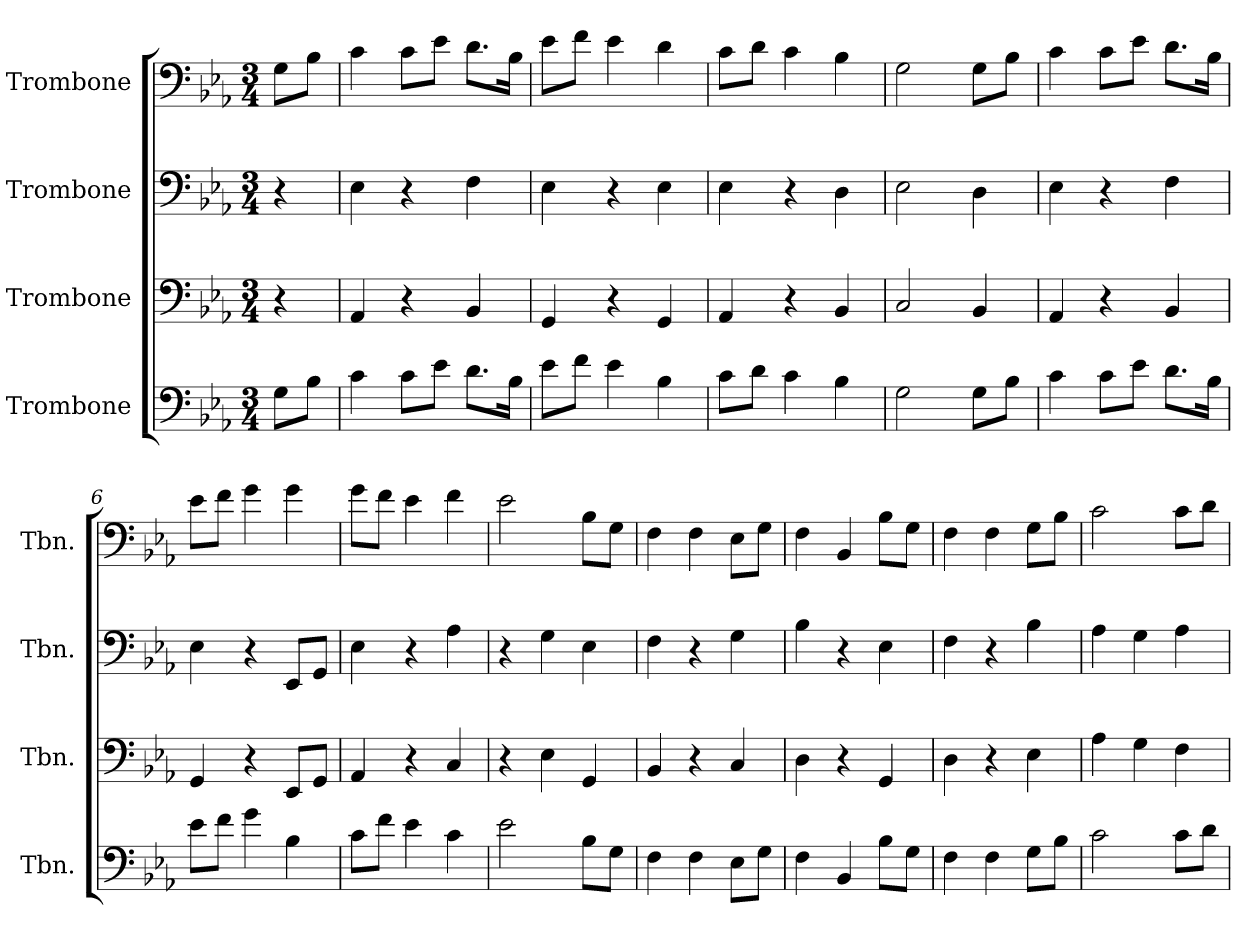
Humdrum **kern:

**kern	**kern	**kern	**kern
*part4	*part3	*part2	*part1
*staff4	*staff3	*staff2	*staff1
*I"Trombone	*I"Trombone	*I"Trombone	*I"Trombone
*I'Tbn.	*I'Tbn.	*I'Tbn.	*I'Tbn.
*clefF4	*clefF4	*clefF4	*clefF4
*k[b-e-a-]	*k[b-e-a-]	*k[b-e-a-]	*k[b-e-a-]
*M3/4	*M3/4	*M3/4	*M3/4
*MM100	*MM100	*MM100	*MM100
=	=	=	=
8G\L	4r	4r	8G\L
8B-\J	.	.	8B-\J
=1	=1	=1	=1
4c\	4AA-/	4E-\	4c\
8c\L	4r	4r	8c\L
8e-\J	.	.	8e-\J
8.d\L	4BB-/	4F\	8.d\L
16B-\Jk	.	.	16B-\Jk
=2	=2	=2	=2
8e-\L	4GG/	4E-\	8e-\L
8f\J	.	.	8f\J
4e-\	4r	4r	4e-\
4B-\	4GG/	4E-\	4d\
=3	=3	=3	=3
8c\L	4AA-/	4E-\	8c\L
8d\J	.	.	8d\J
4c\	4r	4r	4c\
4B-\	4BB-/	4D\	4B-\
=4	=4	=4	=4
2G\	2C/	2E-\	2G\
8G\L	4BB-/	4D\	8G\L
8B-\J	.	.	8B-\J
=5	=5	=5	=5
4c\	4AA-/	4E-\	4c\
8c\L	4r	4r	8c\L
8e-\J	.	.	8e-\J
8.d\L	4BB-/	4F\	8.d\L
16B-\Jk	.	.	16B-\Jk
!!LO:LB:g=z
=6	=6	=6	=6
8e-\L	4GG/	4E-\	8e-\L
8f\J	.	.	8f\J
4g\	4r	4r	4g\
4B-\	8EE-/L	8EE-/L	4g\
.	8GG/J	8GG/J	.
=7	=7	=7	=7
8c\L	4AA-/	4E-\	8g\L
8f\J	.	.	8f\J
4e-\	4r	4r	4e-\
4c\	4C/	4A-\	4f\
=8	=8	=8	=8
2e-\	4r	4r	2e-\
.	4E-\	4G\	.
8B-\L	4GG/	4E-\	8B-\L
8G\J	.	.	8G\J
=9	=9	=9	=9
4F\	4BB-/	4F\	4F\
4F\	4r	4r	4F\
8E-\L	4C/	4G\	8E-\L
8G\J	.	.	8G\J
=10	=10	=10	=10
4F\	4D\	4B-\	4F\
4BB-/	4r	4r	4BB-/
8B-\L	4GG/	4E-\	8B-\L
8G\J	.	.	8G\J
=11	=11	=11	=11
4F\	4D\	4F\	4F\
4F\	4r	4r	4F\
8G\L	4E-\	4B-\	8G\L
8B-\J	.	.	8B-\J
=12	=12	=12	=12
2c\	4A-\	4A-\	2c\
.	4G\	4G\	.
8c\L	4F\	4A-\	8c\L
8d\J	.	.	8d\J
=	=	=	=
*-	*-	*-	*-
